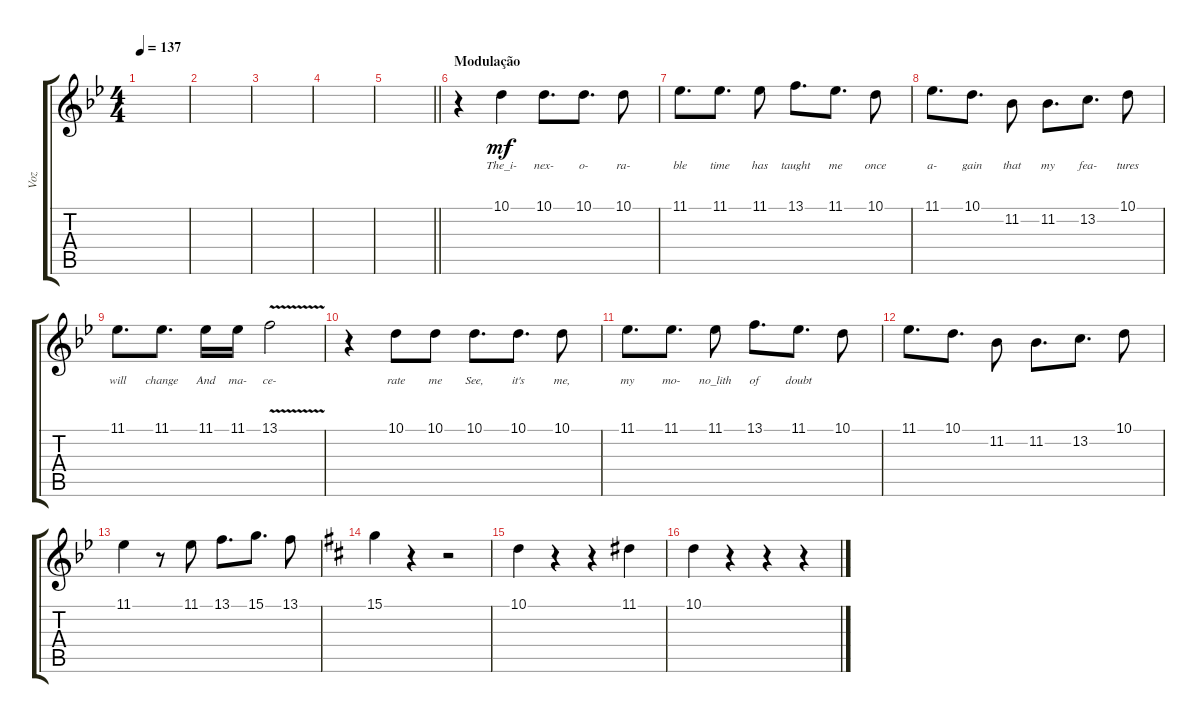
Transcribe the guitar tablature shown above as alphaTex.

\track ("Voz" "Voz") {instrument ocarina}
\staff {score tabs}
\tuning (E4 B3 G3 D3 A2 E2) {hide}
\ts (4 4)
\tempo 137
\clef g2
\ks gminor
|
|
|
|
\barLineRight lightlight
|
\section ("" "Modulação")
r.4 10.1.4{lyrics (0 "The_i-") lyrics (1 "") lyrics (2 "") lyrics (3 "") lyrics (4 "") dy mf} 10.1.8{d lyrics (0 "nex-") lyrics (1 "") lyrics (2 "") lyrics (3 "") lyrics (4 "")} 10.1.8{d lyrics (0 "o-") lyrics (1 "") lyrics (2 "") lyrics (3 "") lyrics (4 "")} 10.1.8{lyrics (0 "ra-") lyrics (1 "") lyrics (2 "") lyrics (3 "") lyrics (4 "")} |
11.1.8{d lyrics (0 "ble") lyrics (1 "") lyrics (2 "") lyrics (3 "") lyrics (4 "")} 11.1.8{d lyrics (0 "time") lyrics (1 "") lyrics (2 "") lyrics (3 "") lyrics (4 "")} 11.1.8{lyrics (0 "has") lyrics (1 "") lyrics (2 "") lyrics (3 "") lyrics (4 "")} 13.1.8{d lyrics (0 "taught") lyrics (1 "") lyrics (2 "") lyrics (3 "") lyrics (4 "")} 11.1.8{d lyrics (0 "me") lyrics (1 "") lyrics (2 "") lyrics (3 "") lyrics (4 "")} 10.1.8{lyrics (0 "once") lyrics (1 "") lyrics (2 "") lyrics (3 "") lyrics (4 "")} |
11.1.8{d lyrics (0 "a-") lyrics (1 "") lyrics (2 "") lyrics (3 "") lyrics (4 "")} 10.1.8{d lyrics (0 "gain") lyrics (1 "") lyrics (2 "") lyrics (3 "") lyrics (4 "")} 11.2.8{lyrics (0 "that") lyrics (1 "") lyrics (2 "") lyrics (3 "") lyrics (4 "")} 11.2.8{d lyrics (0 "my") lyrics (1 "") lyrics (2 "") lyrics (3 "") lyrics (4 "")} 13.2.8{d lyrics (0 "fea-") lyrics (1 "") lyrics (2 "") lyrics (3 "") lyrics (4 "")} 10.1.8{lyrics (0 "tures") lyrics (1 "") lyrics (2 "") lyrics (3 "") lyrics (4 "")} |
11.1.8{d lyrics (0 "will") lyrics (1 "") lyrics (2 "") lyrics (3 "") lyrics (4 "")} 11.1.8{d lyrics (0 "change") lyrics (1 "") lyrics (2 "") lyrics (3 "") lyrics (4 "")} 11.1.16{lyrics (0 "And") lyrics (1 "") lyrics (2 "") lyrics (3 "") lyrics (4 "")} 11.1.16{lyrics (0 "ma-") lyrics (1 "") lyrics (2 "") lyrics (3 "") lyrics (4 "")} 13.1{v}.2{lyrics (0 "ce-") lyrics (1 "") lyrics (2 "") lyrics (3 "") lyrics (4 "")} |
r.4 10.1.8{lyrics (0 "rate") lyrics (1 "") lyrics (2 "") lyrics (3 "") lyrics (4 "")} 10.1.8{lyrics (0 "me") lyrics (1 "") lyrics (2 "") lyrics (3 "") lyrics (4 "")} 10.1.8{d lyrics (0 "See,") lyrics (1 "") lyrics (2 "") lyrics (3 "") lyrics (4 "")} 10.1.8{d lyrics (0 "it's") lyrics (1 "") lyrics (2 "") lyrics (3 "") lyrics (4 "")} 10.1.8{lyrics (0 "me,") lyrics (1 "") lyrics (2 "") lyrics (3 "") lyrics (4 "")} |
11.1.8{d lyrics (0 "my") lyrics (1 "") lyrics (2 "") lyrics (3 "") lyrics (4 "")} 11.1.8{d lyrics (0 "mo-") lyrics (1 "") lyrics (2 "") lyrics (3 "") lyrics (4 "")} 11.1.8{lyrics (0 "no_lith") lyrics (1 "") lyrics (2 "") lyrics (3 "") lyrics (4 "")} 13.1.8{d lyrics (0 "of") lyrics (1 "") lyrics (2 "") lyrics (3 "") lyrics (4 "")} 11.1.8{d lyrics (0 "doubt") lyrics (1 "") lyrics (2 "") lyrics (3 "") lyrics (4 "")} 10.1.8 |
11.1.8{d} 10.1.8{d} 11.2.8 11.2.8{d} 13.2.8{d} 10.1.8 |
11.1.4 r.8 11.1.8 13.1.8{d} 15.1.8{d} 13.1.8 |
\ks bminor
15.1.4 r.4 r.2 |
10.1.4 r.4 r.4 11.1.4 |
10.1.4 r.4 r.4 r.4
